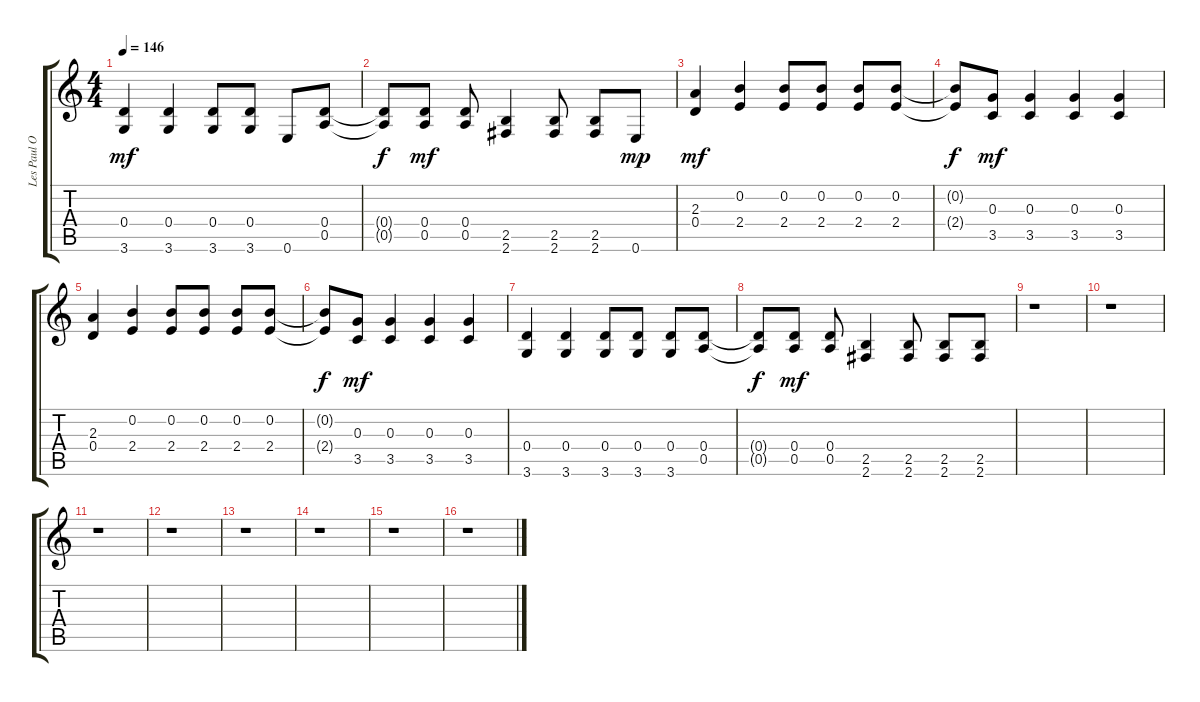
\track ("Les Paul Overdrive" "Les Paul O") {instrument overdrivenguitar}
\staff {score tabs}
\tuning (E4 B3 G3 D3 A2 E2) {hide}
\ts (4 4)
\tempo 146
\clef g2
\ks c
(0.4 3.6).4{dy mf} (0.4 3.6).4 (0.4 3.6).8 (0.4 3.6).8 0.6.8 (0.4 0.5).8 |
(0.4{t} 0.5{t}).8{dy f} (0.4 0.5).8{dy mf} (0.4 0.5).8 (2.5 2.6).4 (2.5 2.6).8 (2.5 2.6).8 0.6.8{dy mp} |
(2.3 0.4).4{dy mf} (0.2 2.4).4 (0.2 2.4).8 (0.2 2.4).8 (0.2 2.4).8 (0.2 2.4).8 |
(0.2{t} 2.4{t}).8{dy f} (0.3 3.5).8{dy mf} (0.3 3.5).4 (0.3 3.5).4 (0.3 3.5).4 |
(2.3 0.4).4 (0.2 2.4).4 (0.2 2.4).8 (0.2 2.4).8 (0.2 2.4).8 (0.2 2.4).8 |
(0.2{t} 2.4{t}).8{dy f} (0.3 3.5).8{dy mf} (0.3 3.5).4 (0.3 3.5).4 (0.3 3.5).4 |
(0.4 3.6).4 (0.4 3.6).4 (0.4 3.6).8 (0.4 3.6).8 (0.4 3.6).8 (0.4 0.5).8 |
(0.4{t} 0.5{t}).8{dy f} (0.4 0.5).8{dy mf} (0.4 0.5).8 (2.5 2.6).4 (2.5 2.6).8 (2.5 2.6).8 (2.5 2.6).8 |
r.1 |
r.1 |
r.1 |
r.1 |
r.1 |
r.1 |
r.1 |
r.1
